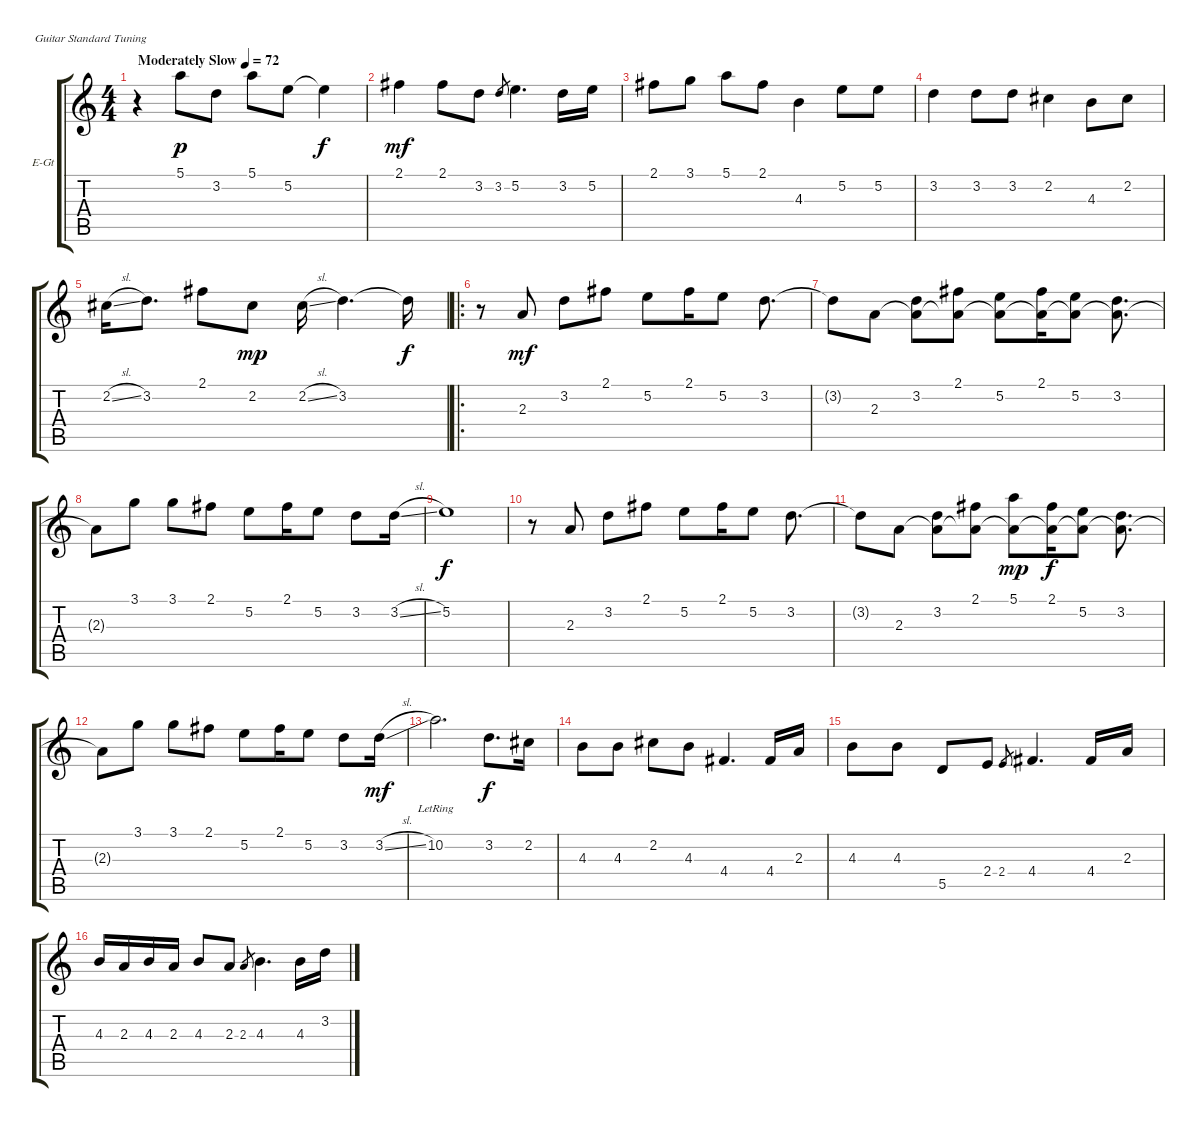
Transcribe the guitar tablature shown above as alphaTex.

\bracketExtendMode groupsimilarinstruments
\firstSystemTrackNameOrientation horizontal
\otherSystemsTrackNameOrientation horizontal
\track ("ÐýÂÉ¼ªËû" "E-Gt") {instrument overdrivenguitar}
\staff {score tabs}
\tuning (E4 B3 G3 D3 A2 E2)
\ts (4 4)
\beaming (8 2 2 2 2)
\tempo (72 "Moderately Slow")
\clef g2
\ks c
r.4{txt "" dy p instrument overdrivenguitar} 5.1.8 3.2.8 5.1.8 5.2.8 5.2{t}.4{dy f} |
2.1.4{dy mf} 2.1.8 3.2.8 3.2.8{gr} 5.2.4{d} 3.2.16 5.2.16 |
2.1.8 3.1.8 5.1.8 2.1.8 4.3.4 5.2.8 5.2.8 |
3.2.4 3.2.8 3.2.8 2.2.4 4.3.8 2.2.8 |
2.2{sl}.16 3.2.8{d} 2.1.8 2.2.8{dy mp} 2.2{sl}.16 3.2.4{d} 3.2{t}.16{dy f} |
\ro
r.8 2.3.8{dy mf} 3.2.8 2.1.8 5.2.8 2.1.16 5.2.8 3.2.8{d} |
3.2{t}.8 2.3.8 (3.2 2.3{t}).8 (2.1 2.3{t}).8 (5.2 2.3{t}).8 (2.1 2.3{t}).16 (5.2 2.3{t}).8 (3.2 2.3{t}).8{d} |
2.3{t}.8 3.1.8 3.1.8 2.1.8 5.2.8 2.1.16 5.2.8 3.2.8 3.2{sl}.16 |
5.2.1{dy f} |
r.8 2.3.8 3.2.8 2.1.8 5.2.8 2.1.16 5.2.8 3.2.8{d} |
3.2{t}.8 2.3.8 (3.2 2.3{t}).8 (2.1 2.3{t}).8 (5.1 2.3{t}).8{dy mp} (2.1 2.3{t}).16{dy f} (5.2 2.3{t}).8 (3.2 2.3{t}).8{d} |
2.3{t}.8 3.1.8 3.1.8 2.1.8 5.2.8 2.1.16 5.2.8 3.2.8 3.2{sl}.16{dy mf} |
10.2{lr}.2{d} 3.2.8{d dy f} 2.2.16 |
4.3.8 4.3.8 2.2.8 4.3.8 4.4.4{d} 4.4.16 2.3.16 |
4.3.8 4.3.8 5.5.8 2.4.8 2.4.8{gr} 4.4.4{d} 4.4.16 2.3.16 |
4.3.16 2.3.16 4.3.16 2.3.16 4.3.8 2.3.8 2.3.8{gr} 4.3.4{d} 4.3.16 3.2.16
